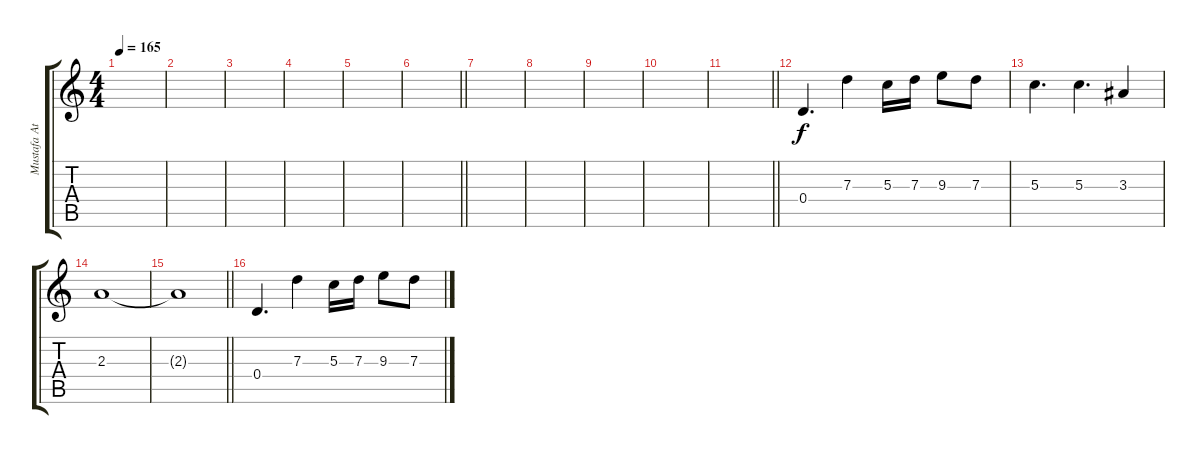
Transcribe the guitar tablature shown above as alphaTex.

\track ("Mustafa Atik" "Mustafa At") {instrument distortionguitar}
\staff {score tabs}
\tuning (E4 B3 G3 D3 A2 E2) {hide}
\ts (4 4)
\tempo 165
\clef g2
\ks c
|
|
|
|
|
\barLineRight lightlight
|
|
|
|
|
\barLineRight lightlight
|
0.4.4{d} 7.3.4 5.3.16 7.3.16 9.3.8 7.3.8 |
5.3.4{d} 5.3.4{d} 3.3.4 |
2.3.1 |
\barLineRight lightlight
2.3{t}.1 |
0.4.4{d} 7.3.4 5.3.16 7.3.16 9.3.8 7.3.8
